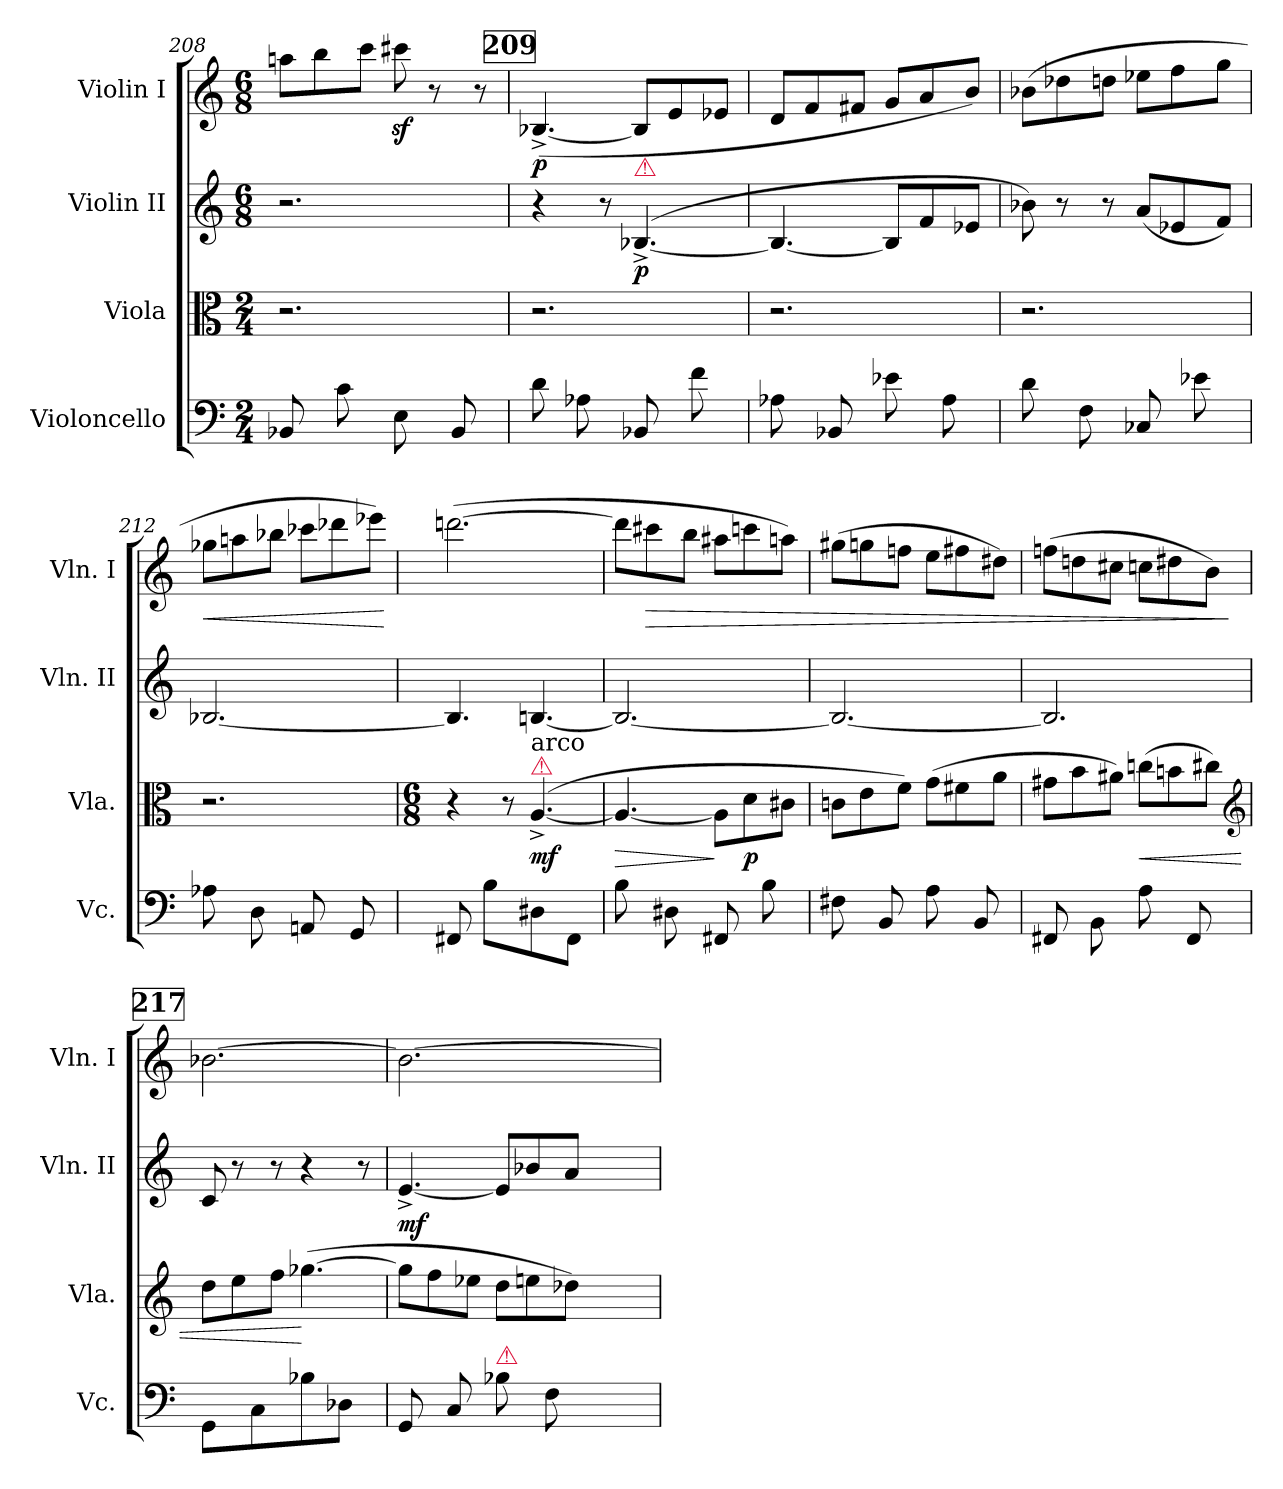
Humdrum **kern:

**kern	**kern	**dynam	**kern	**dynam	**kern	**dynam
*part4	*part3	*part3	*part2	*part2	*part1	*part1
*staff4	*staff3	*staff3	*staff2	*staff2	*staff1	*staff1
*I"Violoncello	*I"Viola	*	*I"Violin II	*	*I"Violin I	*
*I'Vc.	*I'Vla.	*	*I'Vln. II	*	*I'Vln. I	*
*clefF4	*clefC3	*	*clefG2	*	*clefG2	*
*k[]	*k[]	*	*k[]	*	*k[]	*
*M2/4	*M2/4	*	*M6/8	*	*M6/8	*
*Xtuplet	*	*	*	*	*	*
=208	=208	=208	=208	=208	=208	=208
16%3BB-X	2.r	.	2.r	.	8aanL	.
.	.	.	.	.	8bb	.
16%3c	.	.	.	.	.	.
.	.	.	.	.	8cccJ	.
16%3E	.	.	.	.	8ccc#Xz	.
.	.	.	.	.	8r	.
16%3BB-	.	.	.	.	.	.
.	.	.	.	.	8r	.
!!LO:REH:place=s1:t=209
=209	=209	=209	=209	=209	=209	=209
16%3d	2.r	.	4r	.	([4.B-X^	p
16%3A-X	.	.	.	.	.	.
.	.	.	8r	.	.	.
!	!	!	!LO:TX:a:color=crimson:t=⚠	!	!	!
16%3BB-X	.	.	([4.B-X^	p	8B-L]	.
.	.	.	.	.	8e	.
16%3f	.	.	.	.	.	.
.	.	.	.	.	8e-XJ	.
=210	=210	=210	=210	=210	=210	=210
16%3A-X	2.r	.	4.B-_	.	8dL	.
.	.	.	.	.	8f	.
16%3BB-X	.	.	.	.	.	.
.	.	.	.	.	8f#XJ	.
16%3e-X	.	.	8B-L]	.	8gL	.
.	.	.	8f	.	8a	.
16%3A-	.	.	.	.	.	.
.	.	.	8e-XJ	.	8bJ)	.
=211	=211	=211	=211	=211	=211	=211
16%3d	2.r	.	8b-X)	.	(8b-XL	.
.	.	.	8r	.	8dd-X	.
16%3F	.	.	.	.	.	.
.	.	.	8r	.	8ddnJ	.
16%3C-X	.	.	(8aL	.	8ee-XL	.
.	.	.	8e-X	.	8ff	.
16%3e-X	.	.	.	.	.	.
.	.	.	8fJ)	.	8ggJ	.
=212	=212	=212	=212	=212	=212	=212
!	!	!	!	!	!	!LO:HP:b
16%3A-X	2.r	.	[2.B-X	.	8gg-XL	<
.	.	.	.	.	8aan	.
16%3D	.	.	.	.	.	.
.	.	.	.	.	8bb-XJ	.
16%3AAn	.	.	.	.	8ccc-XL	.
.	.	.	.	.	8ddd-X	.
16%3GG	.	.	.	.	.	.
.	.	.	.	.	8eee-XJ)	.
.	.	.	.	.	.	[
=213	=213	=213	=213	=213	=213	=213
*	*M6/8	*	*	*	*	*
16%3FF#X	4r	.	4.B-]	.	([2.dddn	.
16%3BL	.	.	.	.	.	.
.	8r	.	.	.	.	.
!	!LO:TX:a:color=crimson:t=⚠	!	!	!	!	!
!	!LO:TX:a:t=arco	!	!	!	!	!
16%3D#X	([4.A^	mf	[4.Bn	.	.	.
16%3FF#J	.	.	.	.	.	.
=214	=214	=214	=214	=214	=214	=214
!	!	!LO:HP:b	!	!	!	!
16%3B	4.A_	>	2.B_	.	8dddL]	.
!	!	!	!	!	!	!LO:HP:b
.	.	.	.	.	8ccc#X	>
16%3D#X	.	.	.	.	.	.
.	.	.	.	.	8bbJ	.
16%3FF#X	8A\L]	]	.	.	8aa#XL	.
.	8d	p	.	.	8cccn	.
16%3B	.	.	.	.	.	.
.	8c#XJ	.	.	.	8aanJ)	.
=215	=215	=215	=215	=215	=215	=215
16%3F#X	8cnL	.	2.B_	.	(8gg#XL	.
.	8e	.	.	.	8ggn	.
16%3BB	.	.	.	.	.	.
.	8fJ)	.	.	.	8ffnJ	.
16%3A\	(8gL	.	.	.	8eeL	.
.	8f#X	.	.	.	8ff#X	.
16%3BB	.	.	.	.	.	.
.	8aJ	.	.	.	8dd#XJ)	.
=216	=216	=216	=216	=216	=216	=216
16%3FF#X	8g#XL	.	2.B]	.	(8ffnL	.
.	8b	.	.	.	8ddn	.
16%3BB\	.	.	.	.	.	.
.	8a#XJ)	.	.	.	8cc#XJ	.
!	!	!LO:HP:b	!	!	!	!
16%3A	(8ccnL	<	.	.	8ccnL	.
.	8bn	.	.	.	8dd#X	.
16%3FF#	.	.	.	.	.	.
.	8cc#XJ)	.	.	.	8bJ)	.
*	*clefG2	*	*	*	*	*
.	.	.	.	.	.	]
!!LO:REH:place=s1:t=217
=217	=217	=217	=217	=217	=217	=217
16%3GGL	8ddL	.	8c	.	[2.b-X	.
.	8ee	.	8r	.	.	.
16%3C	.	.	.	.	.	.
.	8ffJ	.	8r	.	.	.
16%3B-X	([4.gg-X	[	4r	.	.	.
16%3D-XJ	.	.	.	.	.	.
.	.	.	8r	.	.	.
=218	=218	=218	=218	=218	=218	=218
16%3GG	8gg-L]	.	[4.e^i	mf	2.b-_	.
.	8ff	.	.	.	.	.
16%3C	.	.	.	.	.	.
.	8ee-XJ	.	.	.	.	.
!LO:TX:a:color=crimson:t=⚠	!	!	!	!	!	!
16%3B-X	8ddL	.	8eL]	.	.	.
.	8een	.	8b-X	.	.	.
16%3F	.	.	.	.	.	.
.	8dd-XJ)	.	8aJ	.	.	.
=	=	=	=	=	=	=
*-	*-	*-	*-	*-	*-	*-
